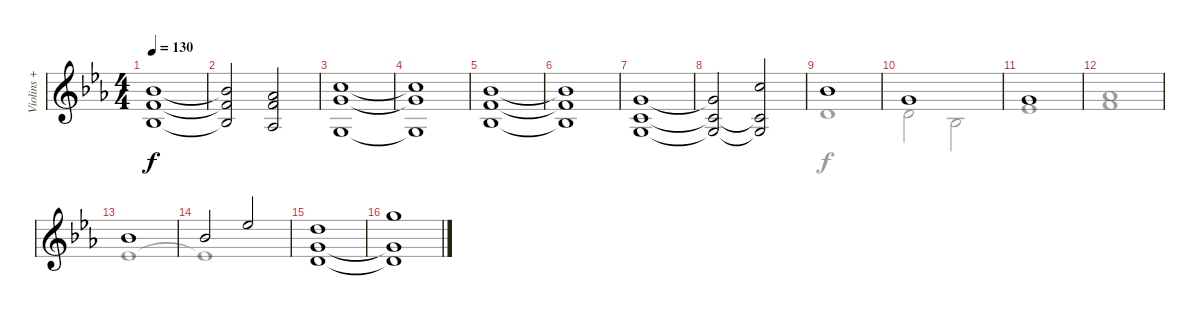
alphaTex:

\track ("Violins + Violas" "Violins + ") {instrument stringensemble1}
\staff {score}
\tuning (E4 B3 G3 D3 A2 E2) {hide}
\voice
\ts (4 4)
\tempo 130
\clef g2
\ks cminor
(6.1 6.2 3.3).1{dy f} |
(6.1{t} 6.2{t} 3.3{t}).2 (4.1 6.2 1.3).2 |
(3.1 13.2 0.3).1 |
(3.1{t} 13.2{t} 0.3{t}).1 |
(1.1 11.2 3.3).1 |
(1.1{t} 11.2{t} 3.3{t}).1 |
(3.1 1.2 0.3).1 |
(3.1{t} 1.2{t} 0.3{t}).2 (8.1 1.2{t} 0.3{t}).2 |
6.1.1 |
3.1.1 |
3.1.1 |
|
6.1.1 |
6.1.2 11.1.2 |
(10.1 8.2 7.3).1 |
(15.1 8.2{t} 7.3{t}).1
\voice
\clef g2
\ottava regular
\simile none
\ks cminor
|
|
|
|
|
|
|
|
3.2.1 |
3.2.2 3.3.2 |
4.2.1 |
(4.1 6.2).1 |
4.2.1 |
4.2{t}.1 |
|
